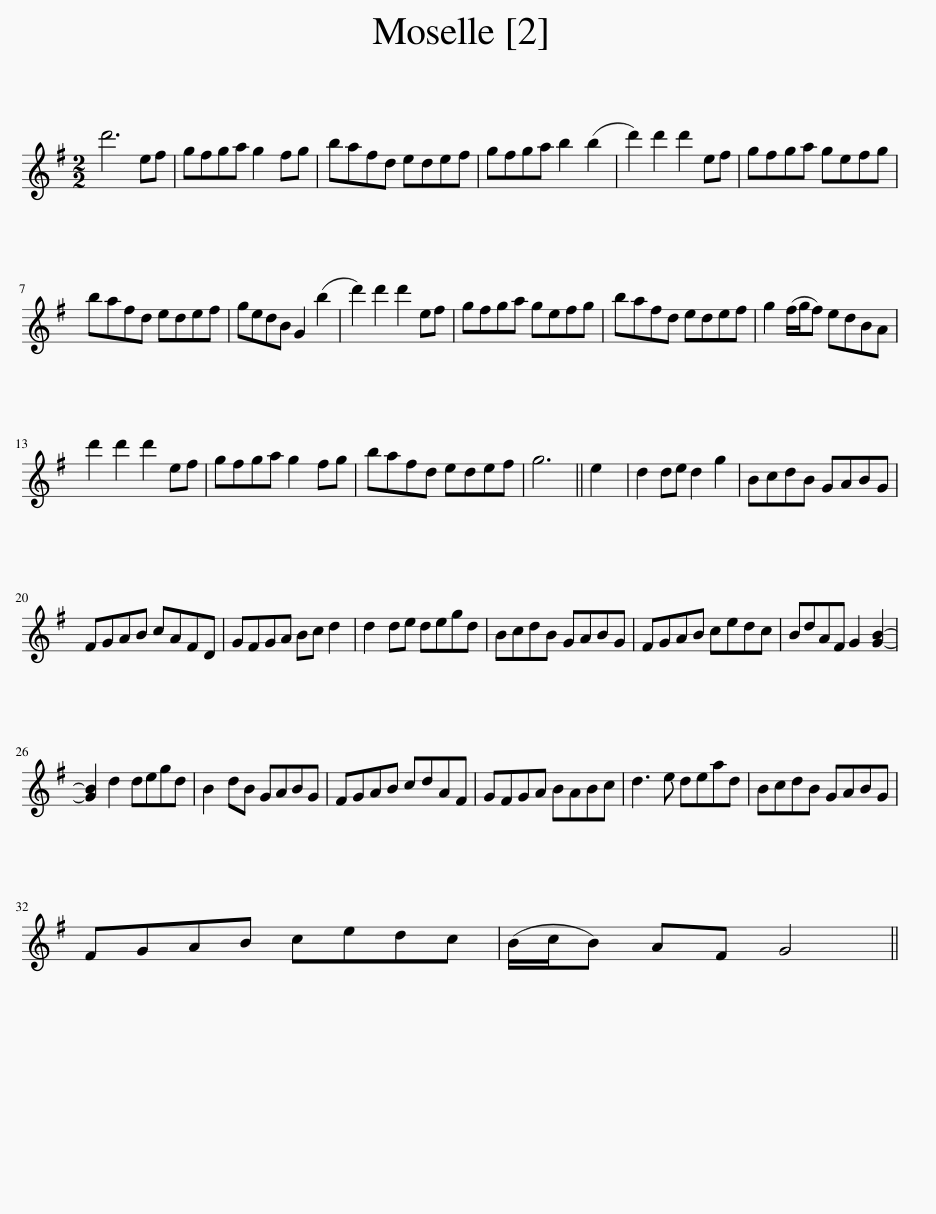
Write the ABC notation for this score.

X:1
L:1/8
M:2/2
I:linebreak $
K:G
V:1 treble
V:1
 d'6 ef | gfga g2 fg | bafd edef | gfga b2 (b2 | d'2) d'2 d'2 ef | %5
 gfga gefg |$ bafd edef | gedB G2 (b2 | d'2) d'2 d'2 ef | gfga gefg | %10
 bafd edef | g2 (f/g/f) edBA |$ d'2 d'2 d'2 ef | gfga g2 fg | bafd edef | %15
 g6 || e2 | d2 de d2 g2 | BcdB GABG |$ FGAB cAFD | %20
 GFGA Bc d2 | d2 de degd | BcdB GABG | FGAB cedc | BdAF G2 [GB]2- |$ %25
 [GB]2 d2 degd | B2 dB GABG | FGAB cdAF | GFGA BABc | d3 e dead | %30
 BcdB GABG |$ FGAB cedc | (B/c/B) AF G4 || %33
